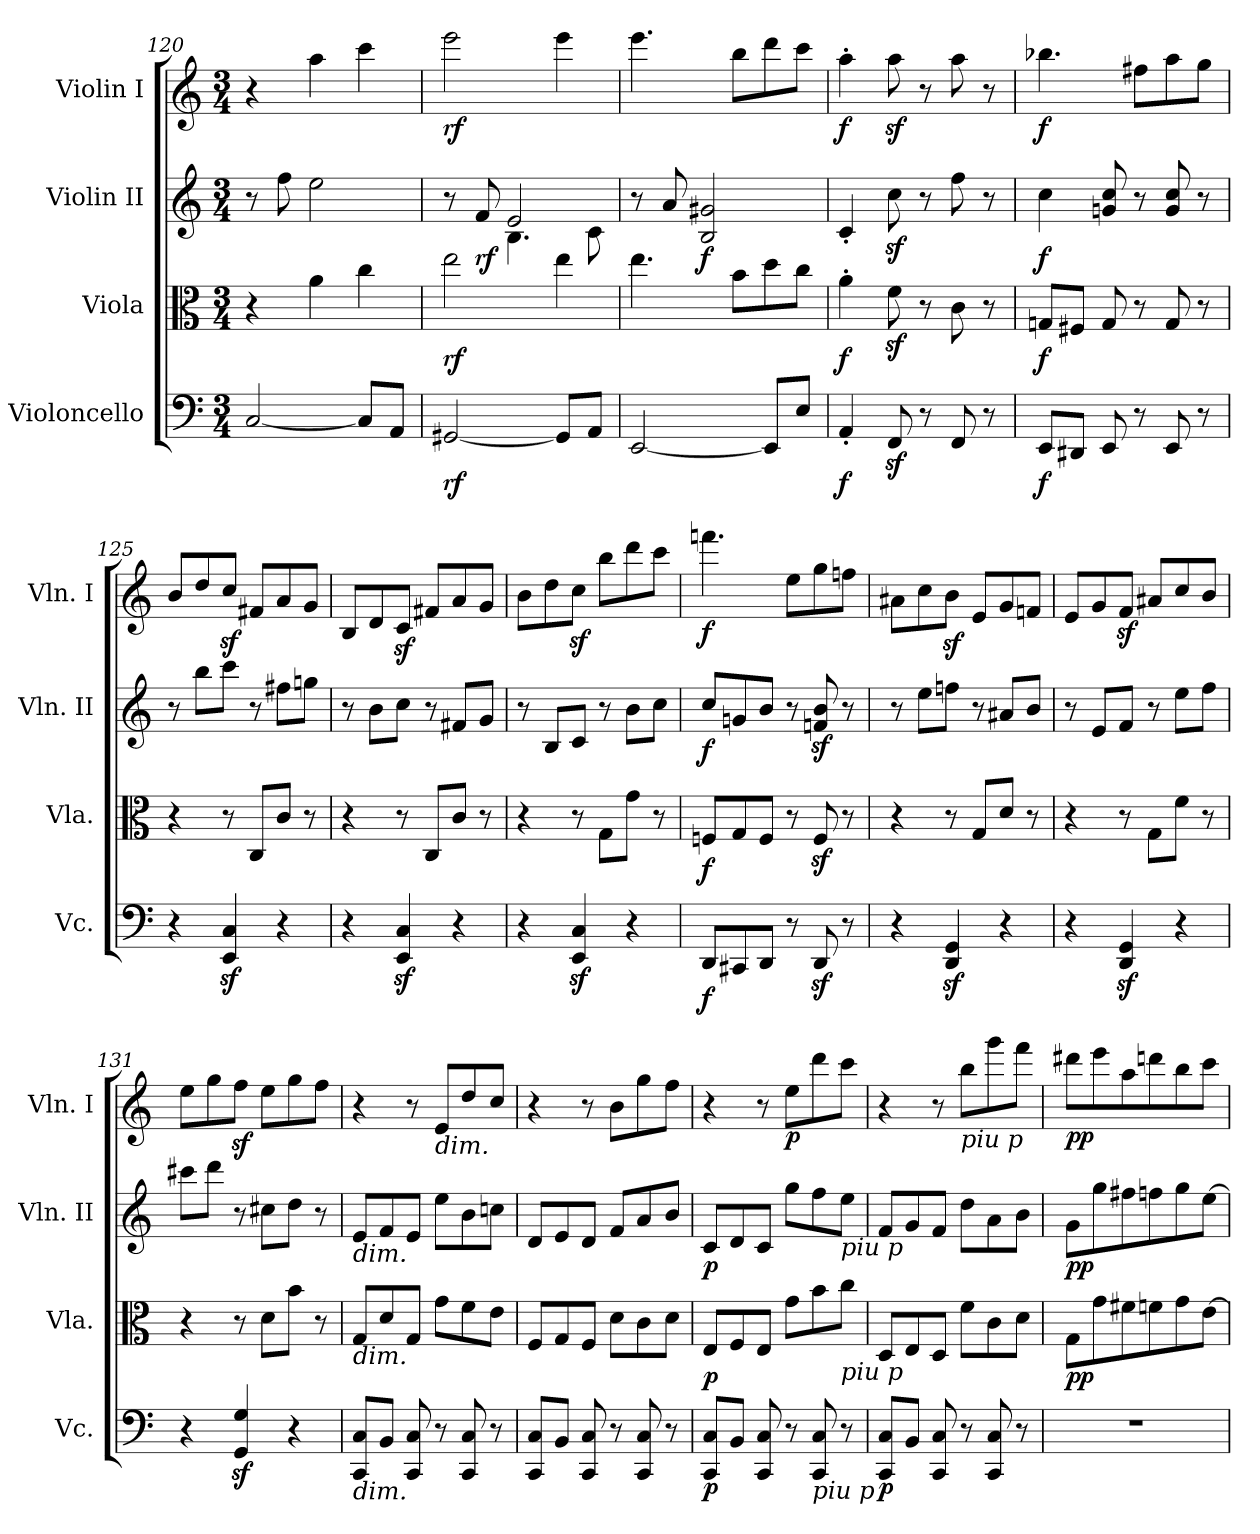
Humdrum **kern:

**kern	**dynam	**kern	**dynam	**kern	**dynam	**kern	**dynam
*part4	*part4	*part3	*part3	*part2	*part2	*part1	*part1
*staff4	*staff4	*staff3	*staff3	*staff2	*staff2	*staff1	*staff1
*I"Violoncello	*	*I"Viola	*	*I"Violin II	*	*I"Violin I	*
*I'Vc.	*	*I'Vla.	*	*I'Vln. II	*	*I'Vln. I	*
*clefF4	*	*clefC3	*	*clefG2	*	*clefG2	*
*k[]	*	*k[]	*	*k[]	*	*k[]	*
*M3/4	*	*M3/4	*	*M3/4	*	*M3/4	*
=120	=120	=120	=120	=120	=120	=120	=120
[2C/	.	4r	.	8r	.	4r	.
.	.	.	.	8ff\	.	.	.
.	.	4a\	.	2ee\	.	4aa\	.
8C/L]	.	4cc\	.	.	.	4ccc\	.
8AA/J	.	.	.	.	.	.	.
=121	=121	=121	=121	=121	=121	=121	=121
*	*	*	*	*^	*	*	*
!	!LO:DY:b	!	!LO:DY:b	!	!	!	!	!LO:DY:b
[2GG#X/	rf	2ee\	rf	8r	4ryy	.	2eee\	rf
!	!	!	!	!	!	!LO:DY:b	!	!
.	.	.	.	8f/	.	rf	.	.
.	.	.	.	2e/	4.B\	.	.	.
8GG#/L]	.	4ee\	.	.	.	.	4eee\	.
8AA/J	.	.	.	.	8c\	.	.	.
*	*	*	*	*v	*v	*	*	*
=122	=122	=122	=122	=122	=122	=122	=122
[2EE/	.	4.ee\	.	8r	.	4.eee\	.
.	.	.	.	8a/	.	.	.
!	!	!	!	!	!LO:DY:b	!	!
.	.	.	.	2B/ 2g#X/	f	.	.
.	.	8b\L	.	.	.	8bb\L	.
8EE/L]	.	8dd\	.	.	.	8ddd\	.
8E/J	.	8cc\J	.	.	.	8ccc\J	.
=123	=123	=123	=123	=123	=123	=123	=123
!	!LO:DY:b	!	!LO:DY:b	!	!	!	!LO:DY:b
4AA'/	f	4a'\	f	4c'/	.	4aa'\	f
8FFz</	.	8fz<\	.	8ccz<\	.	8aaz<\	.
8r	.	8r	.	8r	.	8r	.
8FF/	.	8c\	.	8ff\	.	8aa\	.
8r	.	8r	.	8r	.	8r	.
=124	=124	=124	=124	=124	=124	=124	=124
!	!LO:DY:b	!	!LO:DY:b	!	!LO:DY:b	!	!LO:DY:b
8EE/L	f	8Gn/L	f	4cc\	f	4.bb-X\	f
8DD#X/J	.	8F#X/J	.	.	.	.	.
8EE/	.	8G/	.	8gn/ 8cc/	.	.	.
8r	.	8r	.	8r	.	8ff#X\L	.
8EE/	.	8G/	.	8g/ 8cc/	.	8aa\	.
8r	.	8r	.	8r	.	8gg\J	.
=125	=125	=125	=125	=125	=125	=125	=125
4r	.	4r	.	8r	.	8b/L	.
.	.	.	.	8bb\L	.	8dd/	.
4EE/z< 4C/z<	.	8r	.	8ccc\J	.	8ccz</J	.
.	.	8C/L	.	8r	.	8f#X/L	.
4r	.	8c/J	.	8ff#X\L	.	8a/	.
.	.	8r	.	8ggn\J	.	8g/J	.
=126	=126	=126	=126	=126	=126	=126	=126
4r	.	4r	.	8r	.	8B/L	.
.	.	.	.	8b\L	.	8d/	.
4EE/z< 4C/z<	.	8r	.	8cc\J	.	8cz</J	.
.	.	8C/L	.	8r	.	8f#X/L	.
4r	.	8c/J	.	8f#X/L	.	8a/	.
.	.	8r	.	8g/J	.	8g/J	.
=127	=127	=127	=127	=127	=127	=127	=127
4r	.	4r	.	8r	.	8b\L	.
.	.	.	.	8B/L	.	8dd\	.
4EE/z< 4C/z<	.	8r	.	8c/J	.	8ccz<\J	.
.	.	8G\L	.	8r	.	8bb\L	.
4r	.	8g\J	.	8b\L	.	8ddd\	.
.	.	8r	.	8cc\J	.	8ccc\J	.
=128	=128	=128	=128	=128	=128	=128	=128
!	!LO:DY:b	!	!LO:DY:b	!	!LO:DY:b	!	!LO:DY:b
8DD/L	f	8Fn/L	f	8cc/L	f	4.fffn\	f
8CC#X/	.	8G/	.	8gn/	.	.	.
8DD/J	.	8F/J	.	8b/J	.	.	.
8r	.	8r	.	8r	.	8ee\L	.
8DDz</	.	8Fz</	.	8fn/z< 8b/z<	.	8gg\	.
8r	.	8r	.	8r	.	8ffn\J	.
=129	=129	=129	=129	=129	=129	=129	=129
4r	.	4r	.	8r	.	8a#X\L	.
.	.	.	.	8ee\L	.	8cc\	.
4DD/z< 4GG/z<	.	8r	.	8ffn\J	.	8bz<\J	.
.	.	8G/L	.	8r	.	8e/L	.
4r	.	8d/J	.	8a#X/L	.	8g/	.
.	.	8r	.	8b/J	.	8fn/J	.
=130	=130	=130	=130	=130	=130	=130	=130
4r	.	4r	.	8r	.	8e/L	.
.	.	.	.	8e/L	.	8g/	.
4DD/z< 4GG/z<	.	8r	.	8f/J	.	8fz</J	.
.	.	8G\L	.	8r	.	8a#X/L	.
4r	.	8f\J	.	8ee\L	.	8cc/	.
.	.	8r	.	8ff\J	.	8b/J	.
=131	=131	=131	=131	=131	=131	=131	=131
4r	.	4r	.	8ccc#X\L	.	8ee\L	.
.	.	.	.	8ddd\J	.	8gg\	.
4GG/z< 4G/z<	.	8r	.	8r	.	8ffz<\J	.
.	.	8d\L	.	8cc#X\L	.	8ee\L	.
4r	.	8b\J	.	8dd\J	.	8gg\	.
.	.	8r	.	8r	.	8ff\J	.
=132	=132	=132	=132	=132	=132	=132	=132
!	!	!	!	!LO:TX:b:i:t=dim.	!	!	!
!	!	!LO:TX:b:i:t=dim.	!	!	!	!	!
!LO:TX:b:i:t=dim.	!	!	!	!	!	!	!
8CC/ 8C/L	.	8G/L	.	8e/L	.	4r	.
8BB/J	.	8d/	.	8f/	.	.	.
8CC/ 8C/	.	8G/J	.	8e/J	.	8r	.
!	!	!	!	!	!	!LO:TX:b:i:t=dim.	!
8r	.	8g\L	.	8ee\L	.	8e/L	.
8CC/ 8C/	.	8f\	.	8b\	.	8dd/	.
8r	.	8e\J	.	8ccn\J	.	8cc/J	.
=133	=133	=133	=133	=133	=133	=133	=133
8CC/ 8C/L	.	8F/L	.	8d/L	.	4r	.
8BB/J	.	8G/	.	8e/	.	.	.
8CC/ 8C/	.	8F/J	.	8d/J	.	8r	.
8r	.	8d\L	.	8f/L	.	8b\L	.
8CC/ 8C/	.	8c\	.	8a/	.	8gg\	.
8r	.	8d\J	.	8b/J	.	8ff\J	.
=134	=134	=134	=134	=134	=134	=134	=134
!	!LO:DY:b	!	!LO:DY:b	!	!LO:DY:b	!	!
8CC/ 8C/L	p	8E/L	p	8c/L	p	4r	.
8BB/J	.	8F/	.	8d/	.	.	.
8CC/ 8C/	.	8E/J	.	8c/J	.	8r	.
!	!	!	!	!	!	!	!LO:DY:b
8r	.	8g\L	.	8gg\L	.	8ee\L	p
!LO:TX:b:i:t=piu p	!	!	!	!	!	!	!
8CC/ 8C/	.	8b\	.	8ff\	.	8ddd\	.
!	!	!	!	!LO:TX:b:i:t=piu p	!	!	!
!	!	!LO:TX:b:i:t=piu p	!	!	!	!	!
8r	.	8cc\J	.	8ee\J	.	8ccc\J	.
=135	=135	=135	=135	=135	=135	=135	=135
!	!LO:DY:b	!	!	!	!	!	!
8CC/ 8C/L	p	8D/L	.	8f/L	.	4r	.
8BB/J	.	8E/	.	8g/	.	.	.
8CC/ 8C/	.	8D/J	.	8f/J	.	8r	.
!	!	!	!	!	!	!LO:TX:b:i:t=piu p	!
8r	.	8f\L	.	8dd\L	.	8bb\L	.
8CC/ 8C/	.	8c\	.	8a\	.	8ggg\	.
8r	.	8d\J	.	8b\J	.	8fff\J	.
=136	=136	=136	=136	=136	=136	=136	=136
!	!	!	!LO:DY:b	!	!LO:DY:b	!	!LO:DY:b
2.r	.	8G\L	pp	8g\L	pp	8ddd#X\L	pp
.	.	8g\	.	8gg\	.	8eee\	.
.	.	8f#X\	.	8ff#X\	.	8aa\	.
.	.	8fn\	.	8ffn\	.	8dddn\	.
.	.	8g\	.	8gg\	.	8bb\	.
.	.	[8e\J	.	[8ee\J	.	8ccc\J	.
=	=	=	=	=	=	=	=
*-	*-	*-	*-	*-	*-	*-	*-
